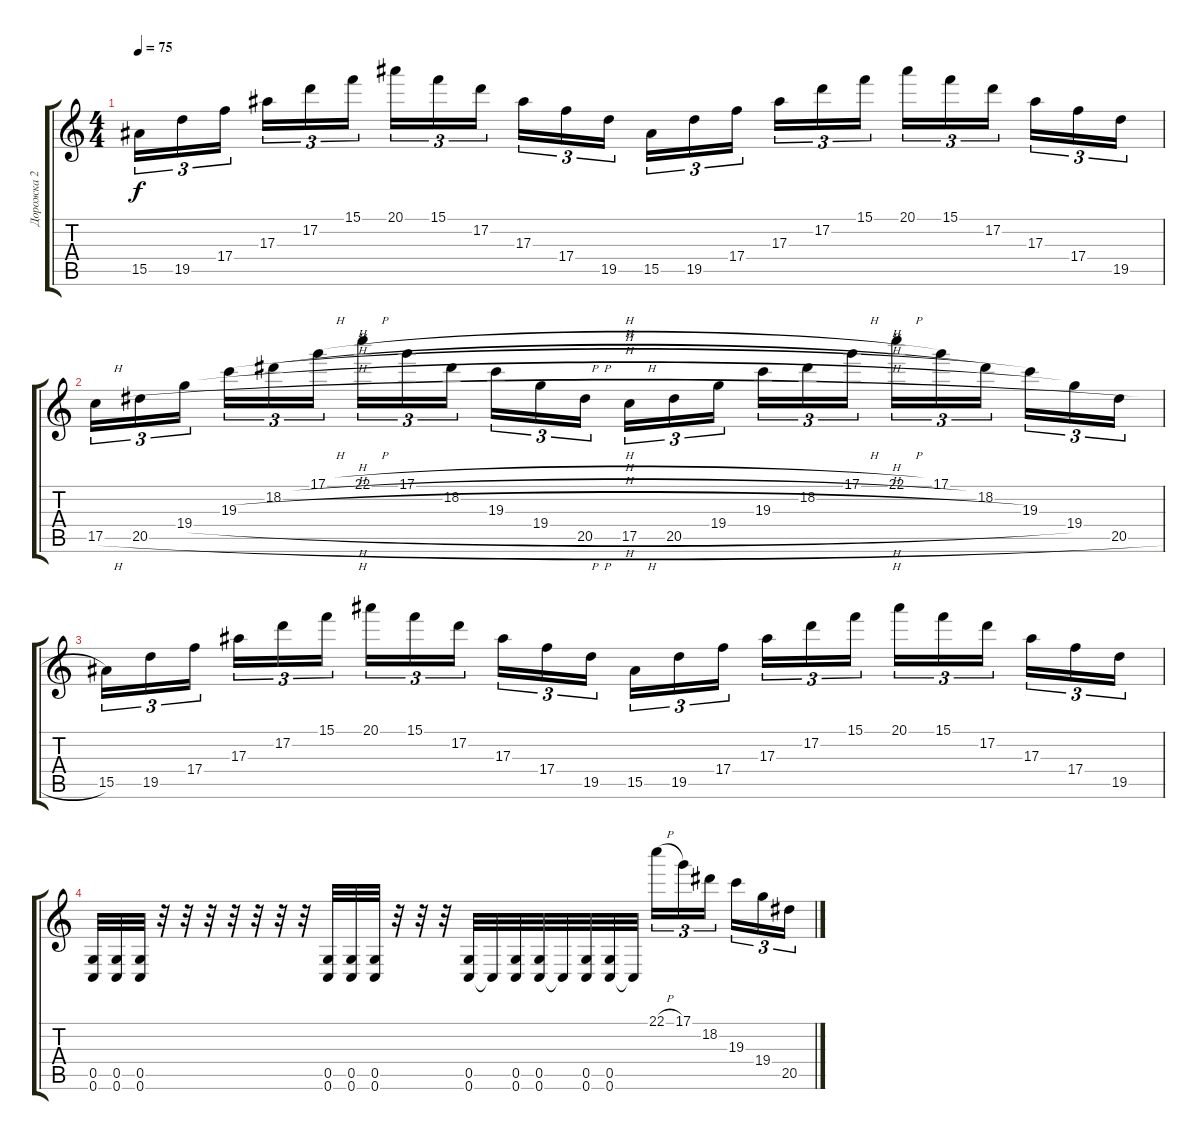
\track ("Дорожка 2" "Дорожка 2") {instrument overdrivenguitar}
\staff {score tabs}
\tuning (D4 A3 F3 C3 G2 C2) {hide}
\ts (4 4)
\tempo 75
\clef g2
\ks c
15.5.16{tu (3 2) dy f} 19.5.16{tu (3 2)} 17.4.16{tu (3 2) beam splitsecondary} 17.3.16{tu (3 2)} 17.2.16{tu (3 2)} 15.1.16{tu (3 2)} 20.1.16{tu (3 2)} 15.1.16{tu (3 2)} 17.2.16{tu (3 2) beam splitsecondary} 17.3.16{tu (3 2)} 17.4.16{tu (3 2)} 19.5.16{tu (3 2)} 15.5.16{tu (3 2)} 19.5.16{tu (3 2)} 17.4.16{tu (3 2) beam splitsecondary} 17.3.16{tu (3 2)} 17.2.16{tu (3 2)} 15.1.16{tu (3 2)} 20.1.16{tu (3 2)} 15.1.16{tu (3 2)} 17.2.16{tu (3 2) beam splitsecondary} 17.3.16{tu (3 2)} 17.4.16{tu (3 2)} 19.5.16{tu (3 2)} |
17.5{h}.16{tu (3 2)} 20.5{h}.16{tu (3 2)} 19.4{h}.16{tu (3 2) beam splitsecondary} 19.3{h}.16{tu (3 2)} 18.2{h}.16{tu (3 2)} 17.1{h}.16{tu (3 2)} 22.1{h}.16{tu (3 2)} 17.1{h}.16{tu (3 2)} 18.2{h}.16{tu (3 2) beam splitsecondary} 19.3{h}.16{tu (3 2)} 19.4{h}.16{tu (3 2)} 20.5{h}.16{tu (3 2)} 17.5{h}.16{tu (3 2)} 20.5{h}.16{tu (3 2)} 19.4{h}.16{tu (3 2) beam splitsecondary} 19.3{h}.16{tu (3 2)} 18.2{h}.16{tu (3 2)} 17.1{h}.16{tu (3 2)} 22.1{h}.16{tu (3 2)} 17.1.16{tu (3 2)} 18.2.16{tu (3 2) beam splitsecondary} 19.3.16{tu (3 2)} 19.4.16{tu (3 2)} 20.5{h}.16{tu (3 2)} |
15.5.16{tu (3 2)} 19.5.16{tu (3 2)} 17.4.16{tu (3 2) beam splitsecondary} 17.3.16{tu (3 2)} 17.2.16{tu (3 2)} 15.1.16{tu (3 2)} 20.1.16{tu (3 2)} 15.1.16{tu (3 2)} 17.2.16{tu (3 2) beam splitsecondary} 17.3.16{tu (3 2)} 17.4.16{tu (3 2)} 19.5.16{tu (3 2)} 15.5.16{tu (3 2)} 19.5.16{tu (3 2)} 17.4.16{tu (3 2) beam splitsecondary} 17.3.16{tu (3 2)} 17.2.16{tu (3 2)} 15.1.16{tu (3 2)} 20.1.16{tu (3 2)} 15.1.16{tu (3 2)} 17.2.16{tu (3 2) beam splitsecondary} 17.3.16{tu (3 2)} 17.4.16{tu (3 2)} 19.5.16{tu (3 2)} |
(0.5 0.6).32 (0.5 0.6).32 (0.5 0.6).32 r.32 r.32 r.32 r.32 r.32 r.32 r.32 (0.5 0.6).32 (0.5 0.6).32 (0.5 0.6).32 r.32 r.32 r.32 (0.5 0.6).32 0.6{t}.32 (0.5 0.6).32 (0.5 0.6).32 0.6{t}.32 (0.5 0.6).32 (0.5 0.6).32 0.6{t}.32 22.1{h}.16{tu (3 2)} 17.1.16{tu (3 2)} 18.2.16{tu (3 2) beam splitsecondary} 19.3.16{tu (3 2)} 19.4.16{tu (3 2)} 20.5{h}.16{tu (3 2)}
